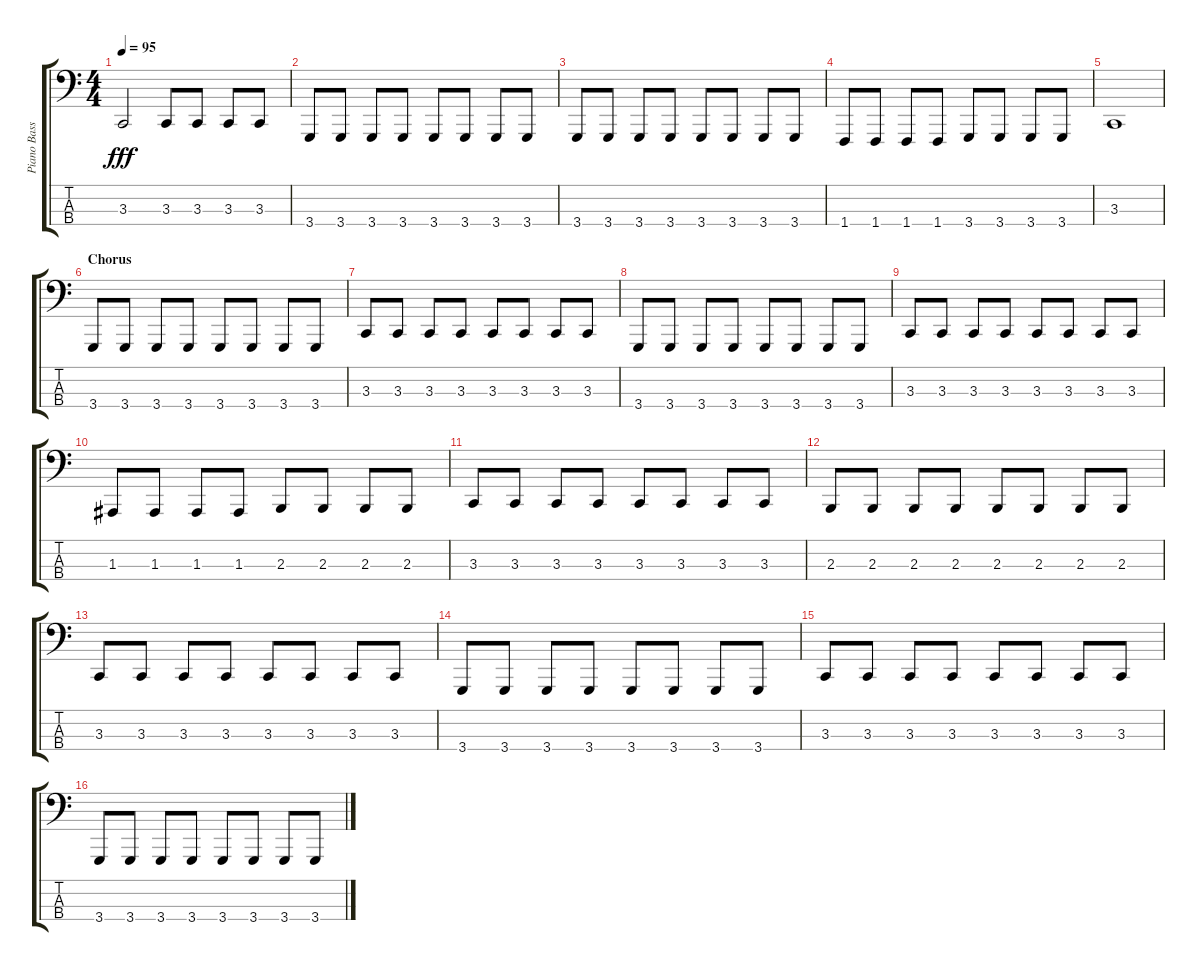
\track ("Piano Bass" "Piano Bass") {instrument acousticgrandpiano}
\staff {score tabs}
\tuning (G2 D2 A1 E1) {hide}
\ts (4 4)
\tempo 95
\clef f4
\ks c
3.3.2{dy fff} 3.3.8 3.3.8 3.3.8 3.3.8 |
3.4.8 3.4.8 3.4.8 3.4.8 3.4.8 3.4.8 3.4.8 3.4.8 |
3.4.8 3.4.8 3.4.8 3.4.8 3.4.8 3.4.8 3.4.8 3.4.8 |
1.4.8 1.4.8 1.4.8 1.4.8 3.4.8 3.4.8 3.4.8 3.4.8 |
3.3.1 |
\section ("" "Chorus")
3.4.8 3.4.8 3.4.8 3.4.8 3.4.8 3.4.8 3.4.8 3.4.8 |
3.3.8 3.3.8 3.3.8 3.3.8 3.3.8 3.3.8 3.3.8 3.3.8 |
3.4.8 3.4.8 3.4.8 3.4.8 3.4.8 3.4.8 3.4.8 3.4.8 |
3.3.8 3.3.8 3.3.8 3.3.8 3.3.8 3.3.8 3.3.8 3.3.8 |
1.3.8 1.3.8 1.3.8 1.3.8 2.3.8 2.3.8 2.3.8 2.3.8 |
3.3.8 3.3.8 3.3.8 3.3.8 3.3.8 3.3.8 3.3.8 3.3.8 |
2.3.8 2.3.8 2.3.8 2.3.8 2.3.8 2.3.8 2.3.8 2.3.8 |
3.3.8 3.3.8 3.3.8 3.3.8 3.3.8 3.3.8 3.3.8 3.3.8 |
3.4.8 3.4.8 3.4.8 3.4.8 3.4.8 3.4.8 3.4.8 3.4.8 |
3.3.8 3.3.8 3.3.8 3.3.8 3.3.8 3.3.8 3.3.8 3.3.8 |
3.4.8 3.4.8 3.4.8 3.4.8 3.4.8 3.4.8 3.4.8 3.4.8
